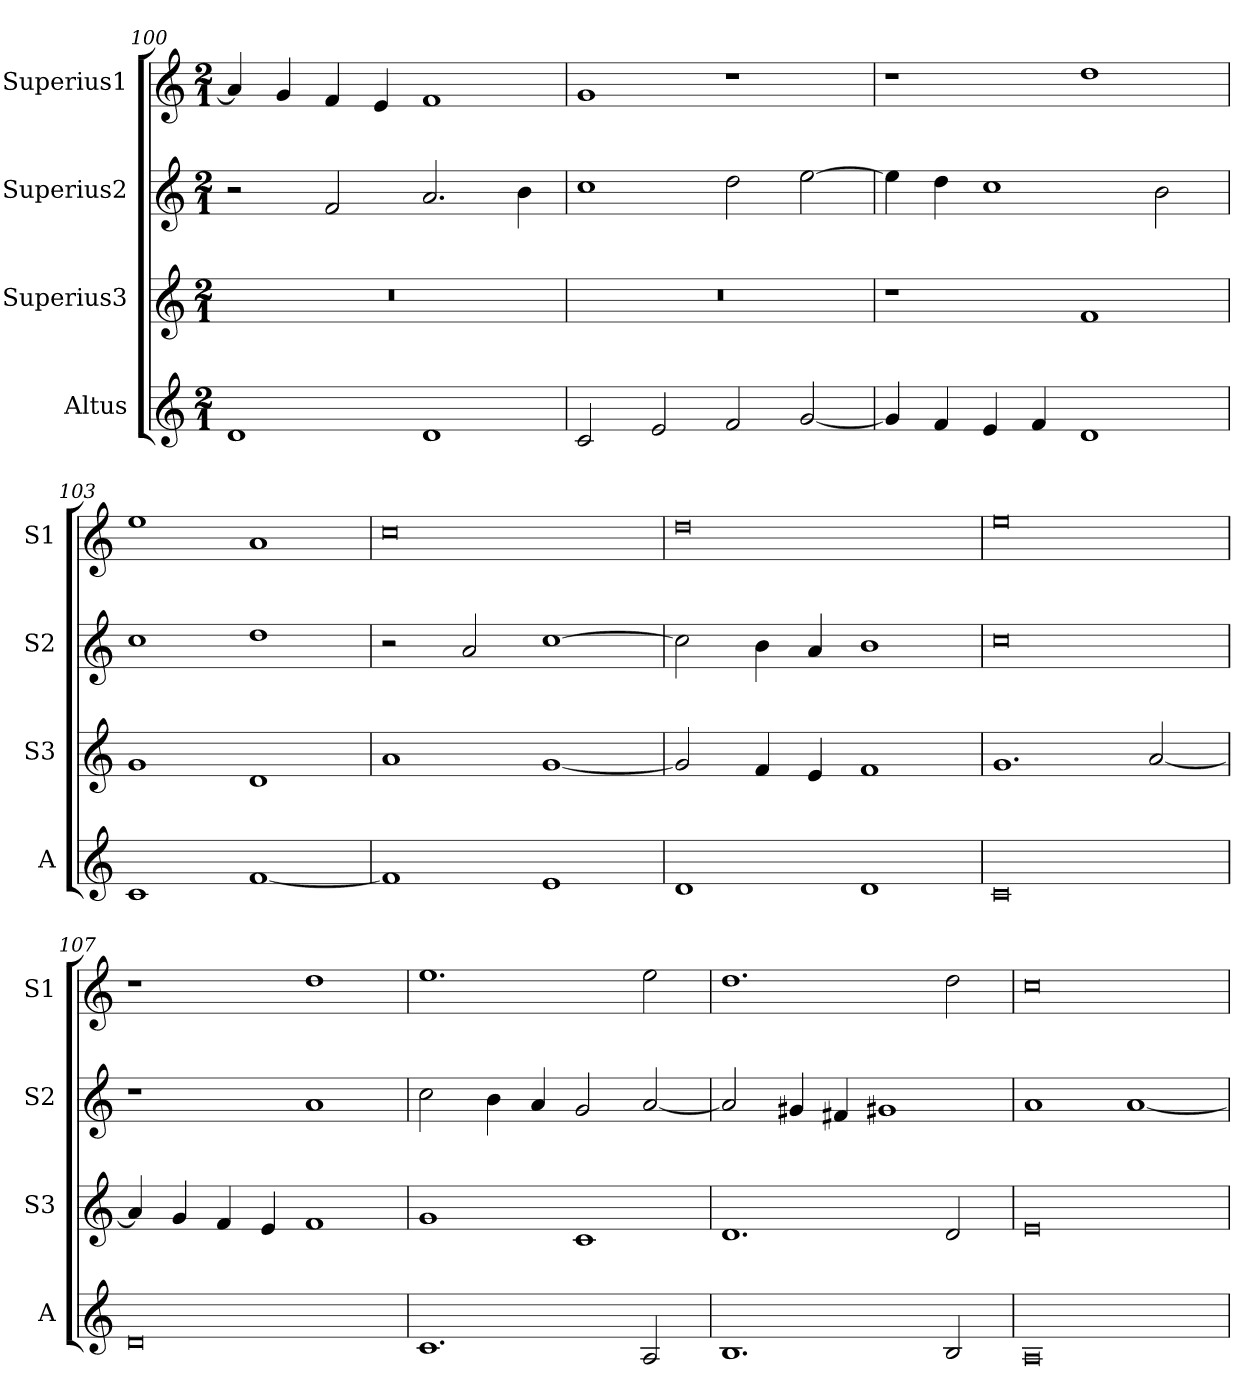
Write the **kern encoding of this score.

**kern	**kern	**kern	**kern
*part4	*part3	*part2	*part1
*staff4	*staff3	*staff2	*staff1
*I"Altus	*I"Superius3	*I"Superius2	*I"Superius1
*I'A	*I'S3	*I'S2	*I'S1
*clefG2	*clefG2	*clefG2	*clefG2
*k[]	*k[]	*k[]	*k[]
*M2/1	*M2/1	*M2/1	*M2/1
=100	=100	=100	=100
1d	0r	2r	4a/]
.	.	.	4g/
.	.	2f/	4f/
.	.	.	4e/
1d	.	2.a/	1f
.	.	4b\	.
=101	=101	=101	=101
2c/	0r	1cc	1g
2e/	.	.	.
2f/	.	2dd\	1r
[2g/	.	[2ee\	.
=102	=102	=102	=102
4g/]	1r	4ee\]	1r
4f/	.	4dd\	.
4e/	.	1cc	.
4f/	.	.	.
1d	1f	.	1dd
.	.	2b\	.
=103	=103	=103	=103
1c	1g	1cc	1ee
[1f	1d	1dd	1a
=104	=104	=104	=104
1f]	1a	2r	0cc
.	.	2a/	.
1e	[1g	[1cc	.
=105	=105	=105	=105
1d	2g/]	2cc\]	0dd
.	4f/	4b\	.
.	4e/	4a/	.
1d	1f	1b	.
=106	=106	=106	=106
0c	1.g	0cc	0ee
.	[2a/	.	.
=107	=107	=107	=107
0d	4a/]	1r	1r
.	4g/	.	.
.	4f/	.	.
.	4e/	.	.
.	1f	1a	1dd
=108	=108	=108	=108
1.c	1g	2cc\	1.ee
.	.	4b\	.
.	.	4a/	.
.	1c	2g/	.
2A/	.	[2a/	2ee\
=109	=109	=109	=109
1.B	1.d	2a/]	1.dd
.	.	4g#X/	.
.	.	4f#X/	.
.	.	1g#X	.
2B/	2d/	.	2dd\
=110	=110	=110	=110
0A	0e	1a	0cc
.	.	[1a	.
=	=	=	=
*-	*-	*-	*-
